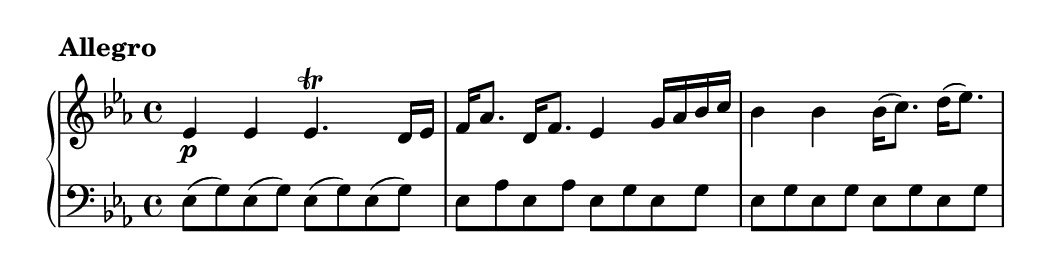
\version "2.24.0"
\header {
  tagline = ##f
}
\paper {
  paper-height = 6\cm
  paper-width = 18\cm
}
\layout {
  indent = #0
  ragged-right = ##f
}

\include "../../stylesheets/typography.ly"
\score {
  \header {
    piece = "Allegro"
  }
  \new PianoStaff <<
    \new Staff \relative c' {
      \clef "treble" \time 4/4 \key es \major
      es4 \p es es4. \trill d16 es |
      f16 as8. d,16 f8. es4 g16 as bes c |
      bes4 bes4 bes16 ( c8.) d16 ( es8. )
    }
    \new Staff \relative c {
      \clef "bass" \time 4/4 \key es \major |
      es8 ( g ) es ( g ) es ( g ) es ( g ) |
      es8 as es as es g es g |
      es8 g es g es g es g
    }
  >>
}
